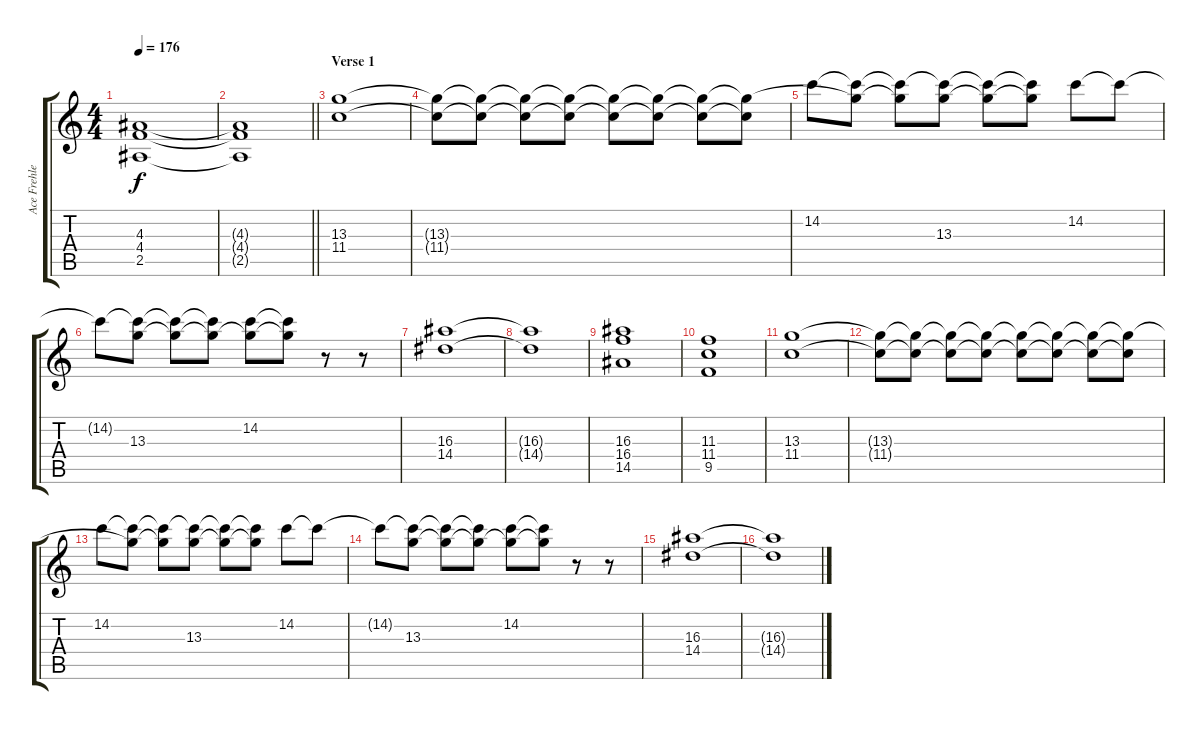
\track ("Ace Frehley" "Ace Frehle") {instrument overdrivenguitar}
\staff {score tabs}
\tuning (Eb4 Bb3 Gb3 Db3 Ab2 Eb2) {hide}
\ts (4 4)
\tempo 176
\clef g2
\ks c
(4.3{t} 4.4{t} 2.5{t}).1{dy f} |
\barLineRight lightlight
(4.3{t} 4.4{t} 2.5{t}).1 |
\section ("" "Verse 1")
(13.3 11.4).1 |
(13.3{t} 11.4{t}).8 (13.3{t} 11.4{t}).8 (13.3{t} 11.4{t}).8 (13.3{t} 11.4{t}).8 (13.3{t} 11.4{t}).8 (13.3{t} 11.4{t}).8 (13.3{t} 11.4{t}).8 (13.3{t} 11.4{t}).8 |
14.2.8 (14.2{t} 13.3{t}).8 (14.2{t} 13.3{t}).8 (14.2{t} 13.3).8 (14.2{t} 13.3{t}).8 (14.2{t} 13.3{t}).8 14.2.8 14.2{t}.8 |
14.2{t}.8 (14.2{t} 13.3).8 (14.2{t} 13.3{t}).8 (14.2{t} 13.3{t}).8 (14.2 13.3{t}).8 (14.2{t} 13.3{t}).8 r.8 r.8 |
(16.3 14.4).1 |
(16.3{t} 14.4{t}).1 |
(16.3 16.4 14.5).1 |
(11.3 11.4 9.5).1 |
(13.3 11.4).1 |
(13.3{t} 11.4{t}).8 (13.3{t} 11.4{t}).8 (13.3{t} 11.4{t}).8 (13.3{t} 11.4{t}).8 (13.3{t} 11.4{t}).8 (13.3{t} 11.4{t}).8 (13.3{t} 11.4{t}).8 (13.3{t} 11.4{t}).8 |
14.2.8 (14.2{t} 13.3{t}).8 (14.2{t} 13.3{t}).8 (14.2{t} 13.3).8 (14.2{t} 13.3{t}).8 (14.2{t} 13.3{t}).8 14.2.8 14.2{t}.8 |
14.2{t}.8 (14.2{t} 13.3).8 (14.2{t} 13.3{t}).8 (14.2{t} 13.3{t}).8 (14.2 13.3{t}).8 (14.2{t} 13.3{t}).8 r.8 r.8 |
(16.3 14.4).1 |
(16.3{t} 14.4{t}).1
